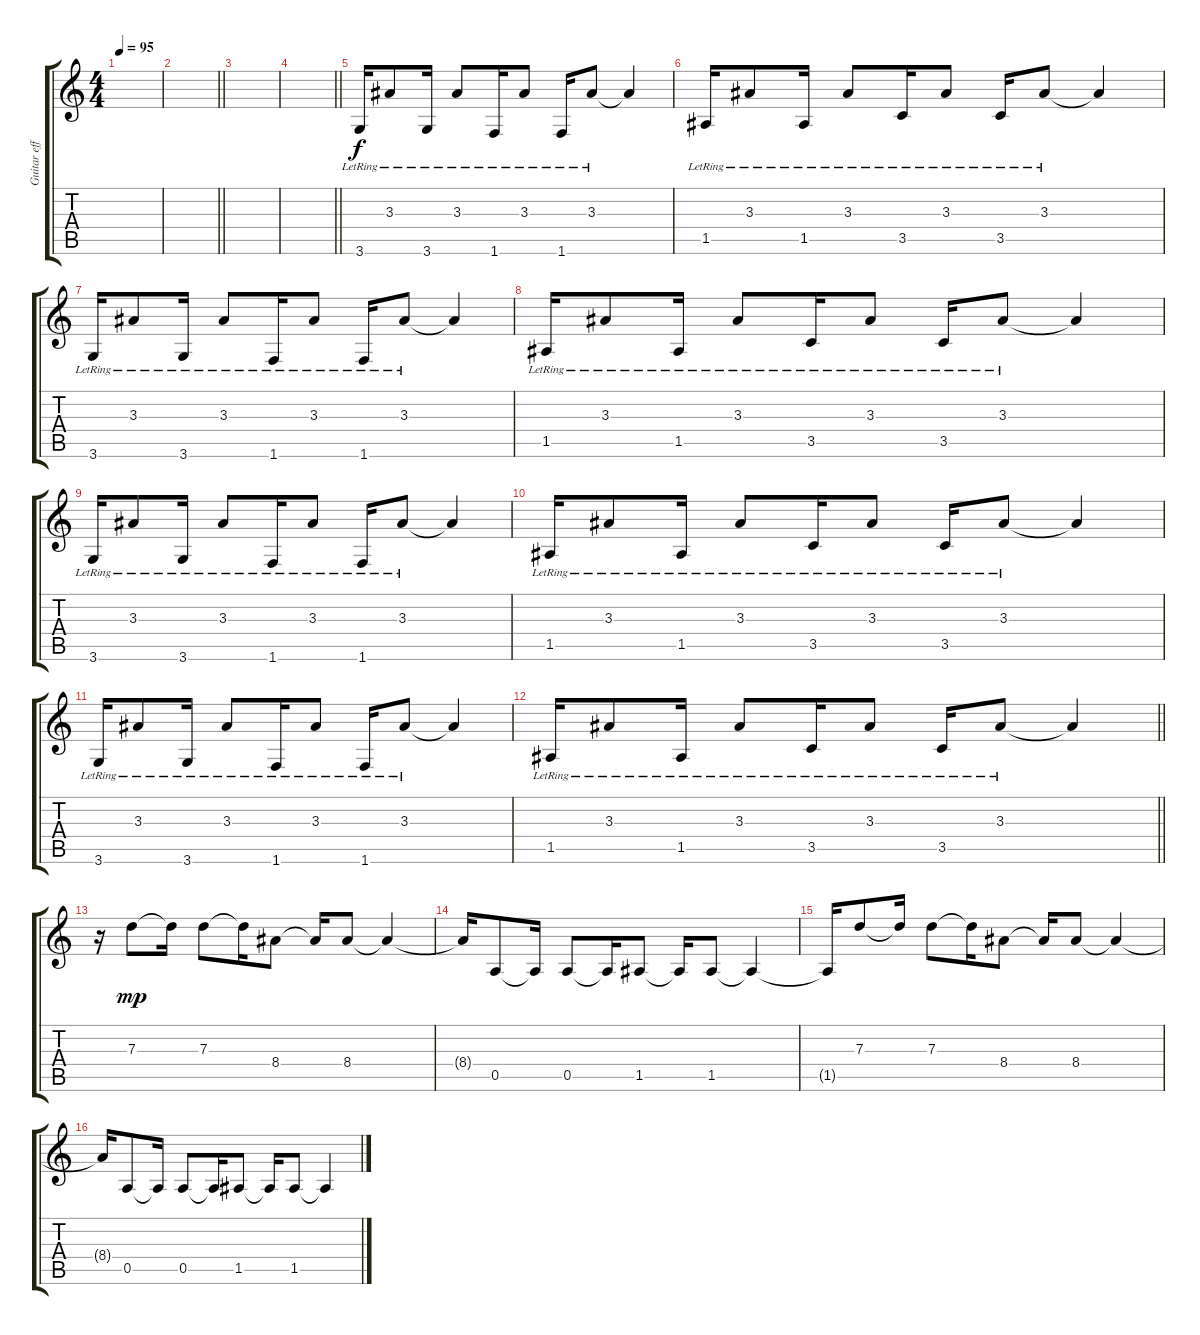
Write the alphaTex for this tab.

\track ("Guitar effect 1" "Guitar eff") {instrument overdrivenguitar}
\staff {score tabs}
\tuning (E4 B3 G3 D3 A2 E2) {hide}
\ts (4 4)
\tempo 95
\clef g2
\ks c
|
\barLineRight lightlight
|
|
\barLineRight lightlight
|
3.6{lr}.16{dy f volume 4 instrument electricguitarclean} 3.3{lr}.8 3.6{lr}.16 3.3{lr}.8 1.6{lr}.16 3.3{lr}.8 1.6{lr}.16 3.3{lr}.8 3.3{t}.4 |
1.5{lr}.16 3.3{lr}.8 1.5{lr}.16 3.3{lr}.8 3.5{lr}.16 3.3{lr}.8 3.5{lr}.16 3.3{lr}.8 3.3{t}.4 |
3.6{lr}.16{volume 4 instrument electricguitarclean} 3.3{lr}.8 3.6{lr}.16 3.3{lr}.8 1.6{lr}.16 3.3{lr}.8 1.6{lr}.16 3.3{lr}.8 3.3{t}.4 |
1.5{lr}.16 3.3{lr}.8 1.5{lr}.16 3.3{lr}.8 3.5{lr}.16 3.3{lr}.8 3.5{lr}.16 3.3{lr}.8 3.3{t}.4 |
3.6{lr}.16{volume 4 instrument electricguitarclean} 3.3{lr}.8 3.6{lr}.16 3.3{lr}.8 1.6{lr}.16 3.3{lr}.8 1.6{lr}.16 3.3{lr}.8 3.3{t}.4 |
1.5{lr}.16 3.3{lr}.8 1.5{lr}.16 3.3{lr}.8 3.5{lr}.16 3.3{lr}.8 3.5{lr}.16 3.3{lr}.8 3.3{t}.4 |
3.6{lr}.16{volume 4 instrument electricguitarclean} 3.3{lr}.8 3.6{lr}.16 3.3{lr}.8 1.6{lr}.16 3.3{lr}.8 1.6{lr}.16 3.3{lr}.8 3.3{t}.4 |
\barLineRight lightlight
1.5{lr}.16 3.3{lr}.8 1.5{lr}.16 3.3{lr}.8 3.5{lr}.16 3.3{lr}.8 3.5{lr}.16 3.3{lr}.8 3.3{t}.4 |
r.16{volume 2 instrument overdrivenguitar} 7.3.8{dy mp} 7.3{t}.16 7.3.8 7.3{t}.16 8.4.8 8.4{t}.16 8.4.8 8.4{t}.4 |
8.4{t}.16 0.5.8 0.5{t}.16 0.5.8 0.5{t}.16 1.5.8 1.5{t}.16 1.5.8 1.5{t}.4 |
1.5{t}.16{instrument overdrivenguitar} 7.3.8 7.3{t}.16 7.3.8 7.3{t}.16 8.4.8 8.4{t}.16 8.4.8 8.4{t}.4 |
8.4{t}.16 0.5.8 0.5{t}.16 0.5.8 0.5{t}.16 1.5.8 1.5{t}.16 1.5.8 1.5{t}.4
